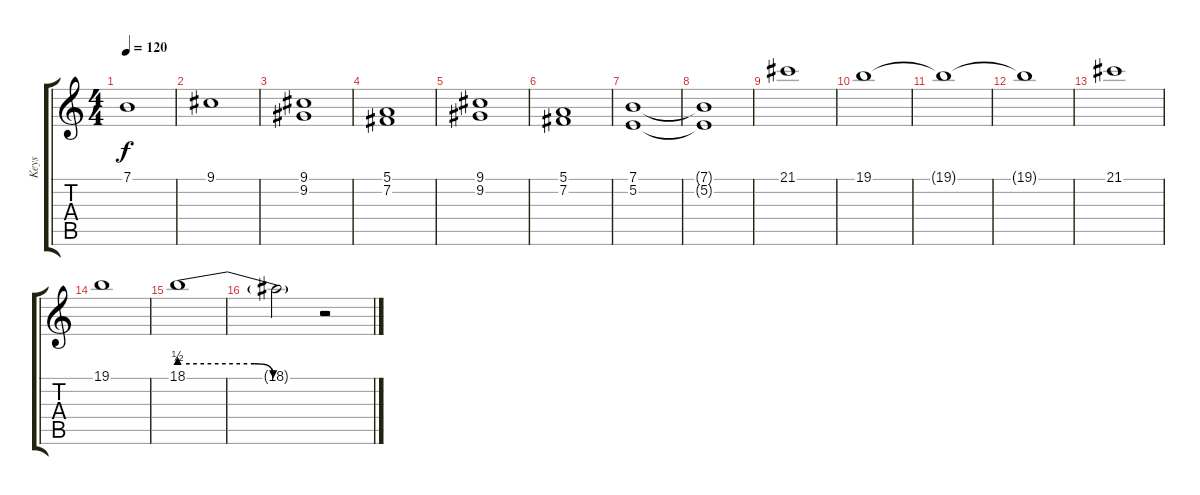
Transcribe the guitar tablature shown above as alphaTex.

\track ("Keys" "Keys") {instrument synthstrings1}
\staff {score tabs}
\tuning (E4 B3 G3 D3 A2 E2) {hide}
\ts (4 4)
\tempo 120
\clef g2
\ks c
7.1.1{dy f} |
9.1.1 |
(9.1 9.2).1 |
(5.1 7.2).1 |
(9.1 9.2).1 |
(5.1 7.2).1 |
(7.1 5.2).1 |
(7.1{t} 5.2{t}).1 |
21.1.1 |
19.1.1 |
19.1{t}.1 |
19.1{t}.1 |
21.1.1 |
19.1.1 |
18.1{be (custom 0 2 32 2 40 0 60 0)}.1 |
18.1{t}.2 r.2
